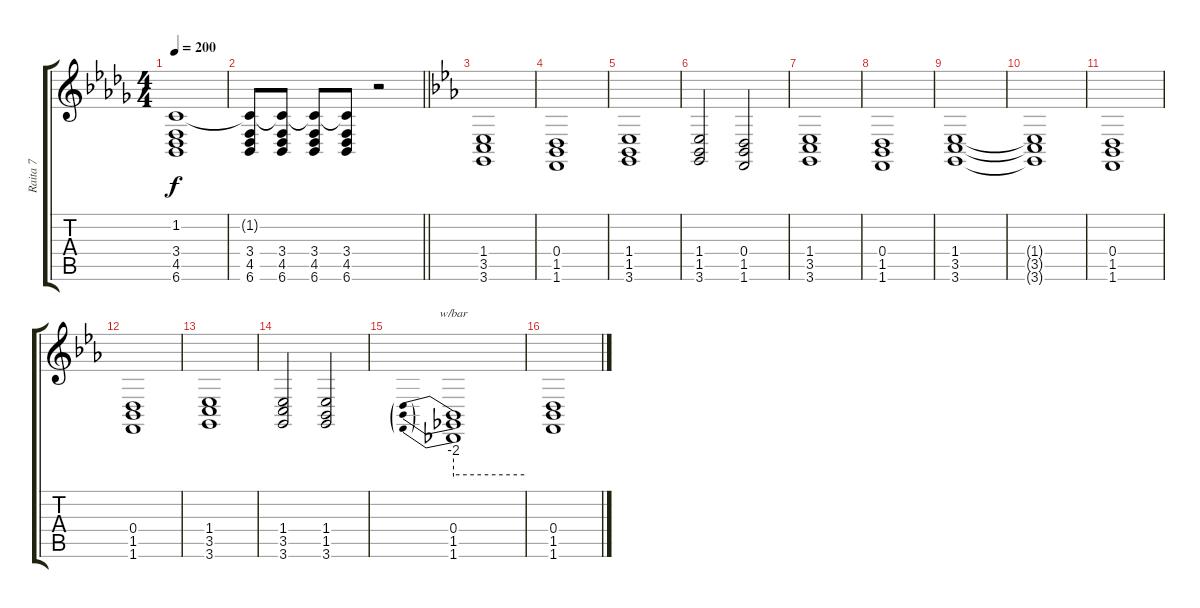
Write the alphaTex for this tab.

\track ("Raita 7" "Raita 7") {instrument lead1square}
\staff {score tabs}
\tuning (E4 B3 G3 D3 A2 E2) {hide}
\ts (4 4)
\tempo 200
\clef g2
\ks db
(1.2 3.4 4.5 6.6).1{dy f} |
\barLineRight lightlight
(1.2{t} 3.4 4.5 6.6).8 (1.2{t} 3.4 4.5 6.6).8 (1.2{t} 3.4 4.5 6.6).8 (1.2{t} 3.4 4.5 6.6).8 r.2 |
\ks eb
(1.4 3.5 3.6).1{instrument lead1square} |
(0.4 1.5 1.6).1 |
(1.4 1.5 3.6).1 |
(1.4 1.5 3.6).2 (0.4 1.5 1.6).2 |
(1.4 3.5 3.6).1 |
(0.4 1.5 1.6).1 |
(1.4 3.5 3.6).1 |
(1.4{t} 3.5{t} 3.6{t}).1 |
(0.4 1.5 1.6).1 |
(0.4 1.5 1.6).1 |
(1.4 3.5 3.6).1 |
(1.4 3.5 3.6).2 (1.4 1.5 3.6).2 |
(0.4 1.5 1.6).1{tbe (predive default 0 -8 60 -8)} |
(0.4 1.5 1.6).1
